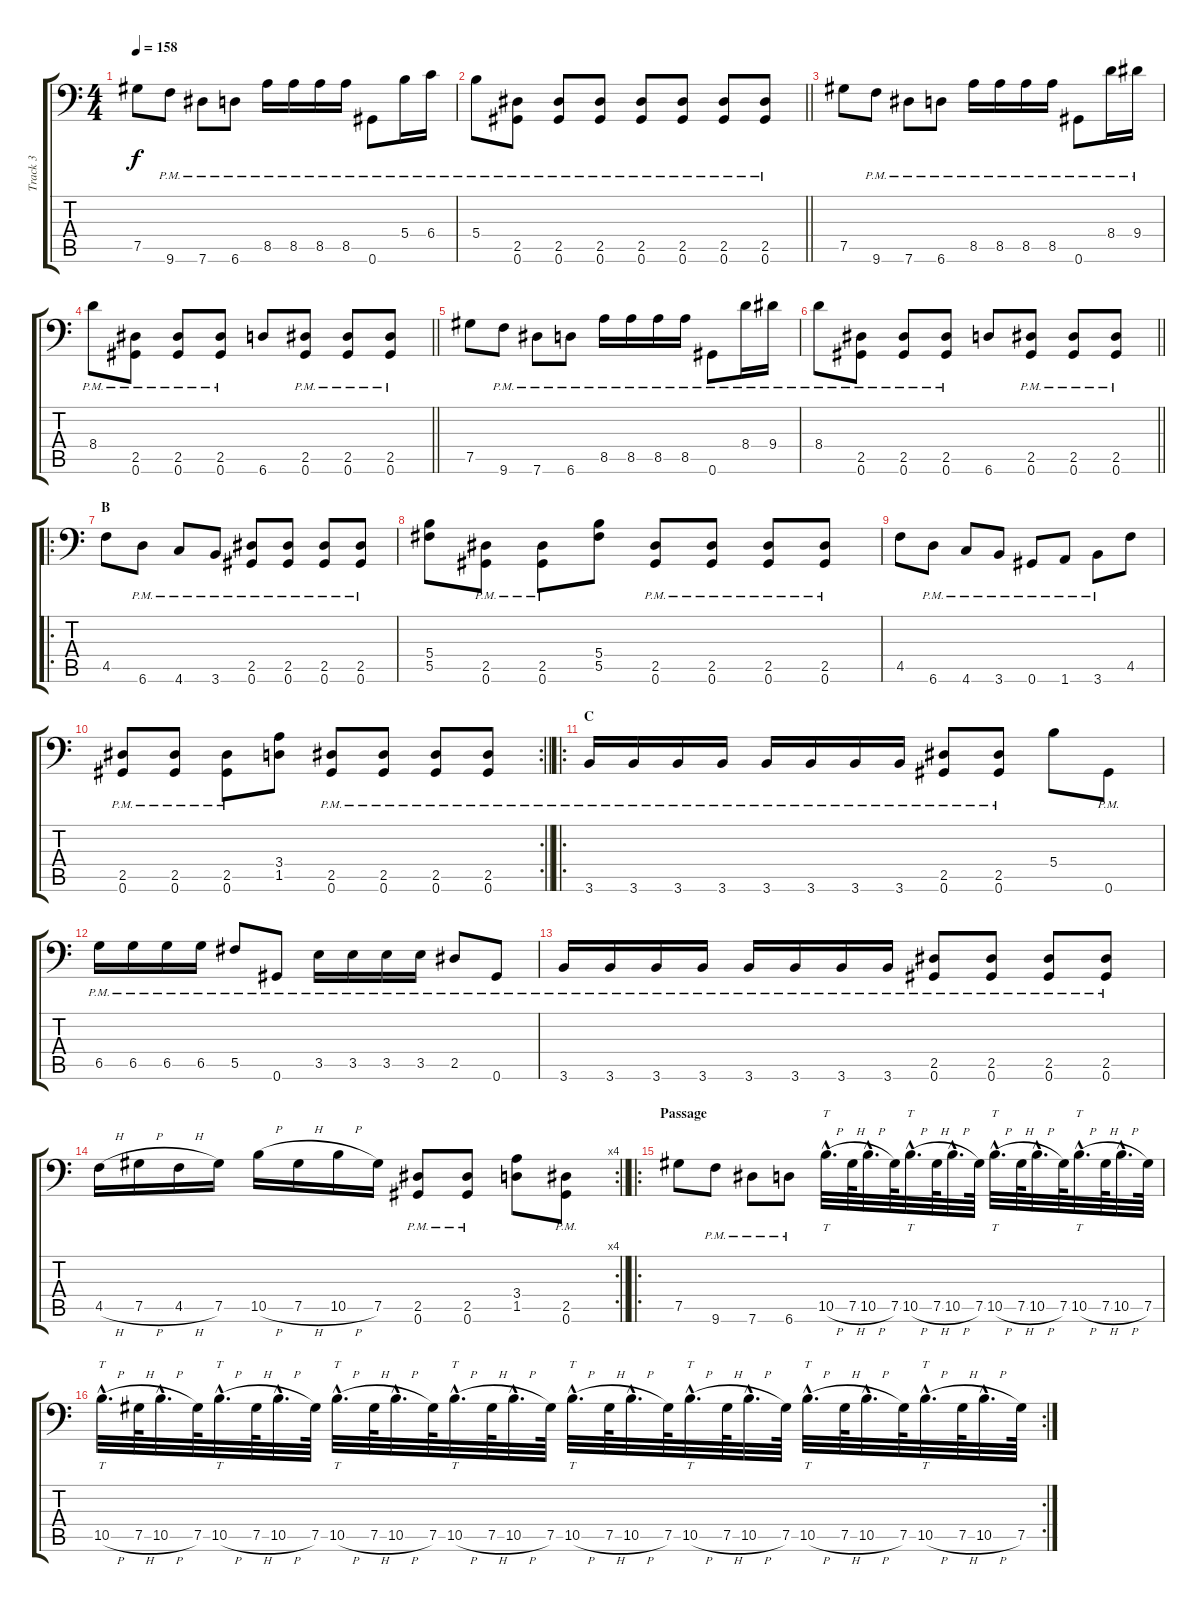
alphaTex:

\track ("Track 3" "Track 3") {instrument distortionguitar}
\staff {score tabs}
\tuning (Ab3 Eb3 B2 Gb2 Db2 Ab1) {hide}
\ts (4 4)
\tempo 158
\clef f4
\ks c
7.5.8{dy f} 9.6{pm}.8 7.6{pm}.8 6.6{pm}.8 8.5{pm}.16 8.5{pm}.16 8.5{pm}.16 8.5{pm}.16 0.6{pm}.8 5.4{pm}.16 6.4{pm}.16 |
\barLineRight lightlight
5.4{pm}.8 (2.5{pm} 0.6{pm}).8 (2.5{pm} 0.6{pm}).8 (2.5{pm} 0.6{pm}).8 (2.5{pm} 0.6{pm}).8 (2.5{pm} 0.6{pm}).8 (2.5{pm} 0.6{pm}).8 (2.5{pm} 0.6{pm}).8 |
7.5.8 9.6{pm}.8 7.6{pm}.8 6.6{pm}.8 8.5{pm}.16 8.5{pm}.16 8.5{pm}.16 8.5{pm}.16 0.6{pm}.8 8.4{pm}.16 9.4{pm}.16 |
\barLineRight lightlight
8.4{pm}.8 (2.5{pm} 0.6{pm}).8 (2.5{pm} 0.6{pm}).8 (2.5{pm} 0.6{pm}).8 6.6.8 (2.5{pm} 0.6{pm}).8 (2.5{pm} 0.6{pm}).8 (2.5{pm} 0.6{pm}).8 |
7.5.8 9.6{pm}.8 7.6{pm}.8 6.6{pm}.8 8.5{pm}.16 8.5{pm}.16 8.5{pm}.16 8.5{pm}.16 0.6{pm}.8 8.4{pm}.16 9.4{pm}.16 |
\barLineRight lightlight
8.4{pm}.8 (2.5{pm} 0.6{pm}).8 (2.5{pm} 0.6{pm}).8 (2.5{pm} 0.6{pm}).8 6.6.8 (2.5{pm} 0.6{pm}).8 (2.5{pm} 0.6{pm}).8 (2.5{pm} 0.6{pm}).8 |
\ro
\section ("" "B")
4.5.8 6.6{pm}.8 4.6{pm}.8 3.6{pm}.8 (2.5{pm} 0.6{pm}).8 (2.5{pm} 0.6{pm}).8 (2.5{pm} 0.6{pm}).8 (2.5{pm} 0.6{pm}).8 |
(5.4 5.5).8 (2.5{pm} 0.6{pm}).8 (2.5{pm} 0.6{pm}).8 (5.4 5.5).8 (2.5{pm} 0.6{pm}).8 (2.5{pm} 0.6{pm}).8 (2.5{pm} 0.6{pm}).8 (2.5{pm} 0.6{pm}).8 |
4.5.8 6.6{pm}.8 4.6{pm}.8 3.6{pm}.8 0.6{pm}.8 1.6{pm}.8 3.6{pm}.8 4.5.8 |
\rc 2
\barLineRight lightlight
(2.5{pm} 0.6{pm}).8 (2.5{pm} 0.6{pm}).8 (2.5{pm} 0.6{pm}).8 (3.4 1.5).8 (2.5{pm} 0.6{pm}).8 (2.5{pm} 0.6{pm}).8 (2.5{pm} 0.6{pm}).8 (2.5{pm} 0.6{pm}).8 |
\ro
\section ("" "C")
3.6{pm}.16 3.6{pm}.16 3.6{pm}.16 3.6{pm}.16 3.6{pm}.16 3.6{pm}.16 3.6{pm}.16 3.6{pm}.16 (2.5{pm} 0.6{pm}).8 (2.5{pm} 0.6{pm}).8 5.4.8 0.6{pm}.8 |
6.5{pm}.16 6.5{pm}.16 6.5{pm}.16 6.5{pm}.16 5.5{pm}.8 0.6{pm}.8 3.5{pm}.16 3.5{pm}.16 3.5{pm}.16 3.5{pm}.16 2.5{pm}.8 0.6{pm}.8 |
3.6{pm}.16 3.6{pm}.16 3.6{pm}.16 3.6{pm}.16 3.6{pm}.16 3.6{pm}.16 3.6{pm}.16 3.6{pm}.16 (2.5{pm} 0.6{pm}).8 (2.5{pm} 0.6{pm}).8 (2.5{pm} 0.6{pm}).8 (2.5{pm} 0.6{pm}).8 |
\rc 4
\barLineRight lightlight
4.5{h}.16 7.5{h}.16 4.5{h}.16 7.5.16 10.5{h}.16 7.5{h}.16 10.5{h}.16 7.5.16 (2.5{pm} 0.6{pm}).8 (2.5{pm} 0.6{pm}).8 (3.4 1.5).8 (2.5{pm} 0.6{pm}).8 |
\ro
\section ("" "Passage")
7.5.8 9.6{pm}.8 7.6{pm}.8 6.6{pm}.8 10.5{h hac}.32{tt d} 7.5{h}.64 10.5{h hac}.32{d} 7.5.64 10.5{h hac}.32{tt d} 7.5{h}.64 10.5{h hac}.32{d} 7.5.64 10.5{h hac}.32{tt d} 7.5{h}.64 10.5{h hac}.32{d} 7.5.64 10.5{h hac}.32{tt d} 7.5{h}.64 10.5{h hac}.32{d} 7.5.64 |
\rc 2
10.5{h hac}.32{tt d} 7.5{h}.64 10.5{h hac}.32{d} 7.5.64 10.5{h hac}.32{tt d} 7.5{h}.64 10.5{h hac}.32{d} 7.5.64 10.5{h hac}.32{tt d} 7.5{h}.64 10.5{h hac}.32{d} 7.5.64 10.5{h hac}.32{tt d} 7.5{h}.64 10.5{h hac}.32{d} 7.5.64 10.5{h hac}.32{tt d} 7.5{h}.64 10.5{h hac}.32{d} 7.5.64 10.5{h hac}.32{tt d} 7.5{h}.64 10.5{h hac}.32{d} 7.5.64 10.5{h hac}.32{tt d} 7.5{h}.64 10.5{h hac}.32{d} 7.5.64 10.5{h hac}.32{tt d} 7.5{h}.64 10.5{h hac}.32{d} 7.5.64
